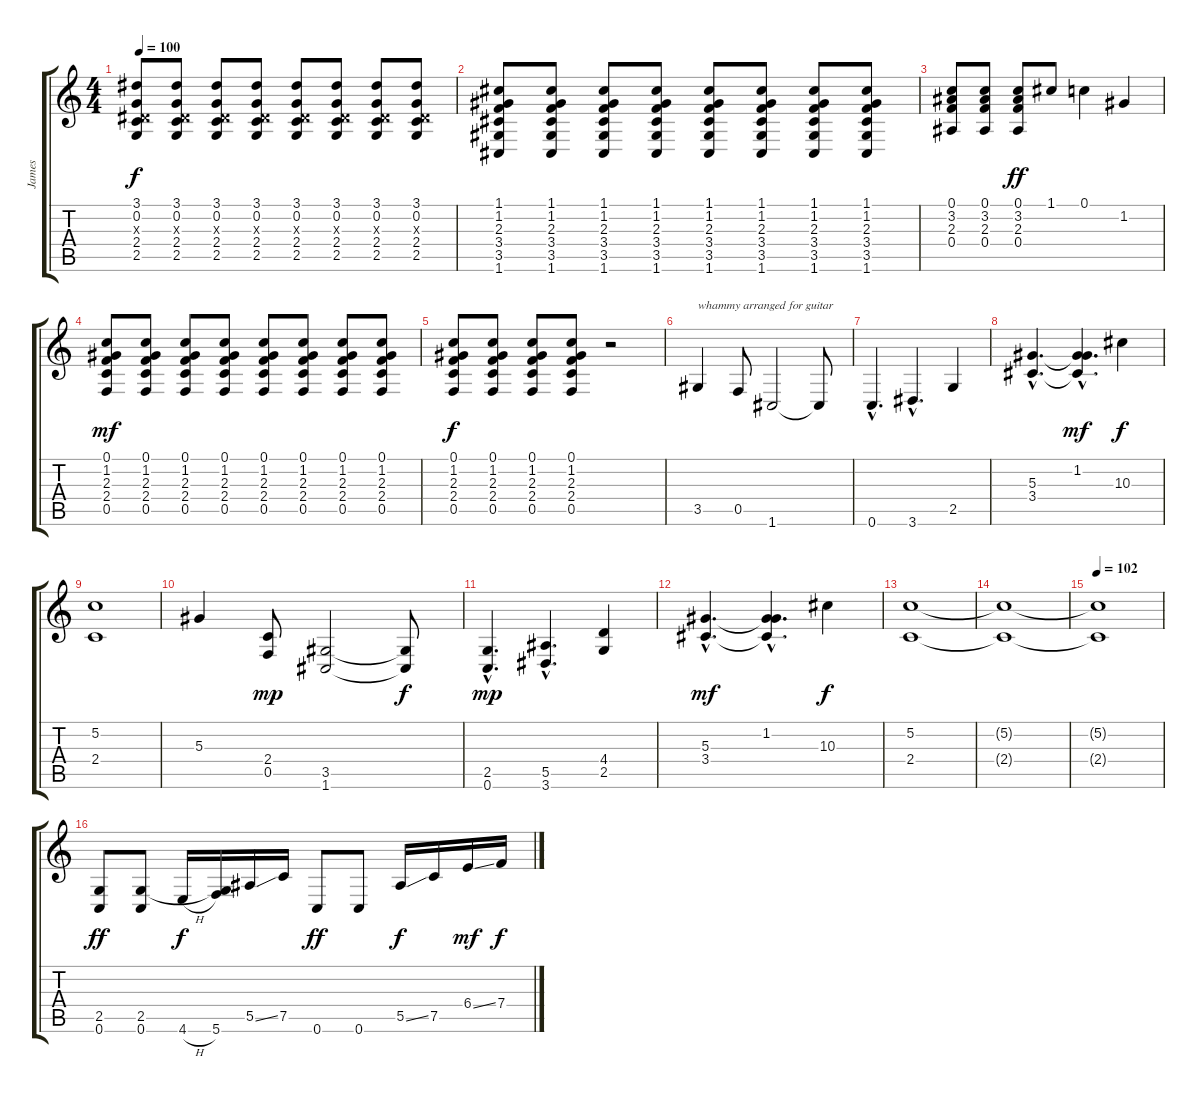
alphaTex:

\track ("James" "James") {instrument distortionguitar}
\staff {score tabs}
\tuning (C4 G3 Eb3 Bb2 F2 C2) {hide}
\ts (4 4)
\tempo 100
\clef g2
\ks c
(3.1 0.2 0.3{x} 2.4 2.5).8{dy f} (3.1 0.2 0.3{x} 2.4 2.5).8 (3.1 0.2 0.3{x} 2.4 2.5).8 (3.1 0.2 0.3{x} 2.4 2.5).8 (3.1 0.2 0.3{x} 2.4 2.5).8 (3.1 0.2 0.3{x} 2.4 2.5).8 (3.1 0.2 0.3{x} 2.4 2.5).8 (3.1 0.2 0.3{x} 2.4 2.5).8 |
(1.1 1.2 2.3 3.4 3.5 1.6).8 (1.1 1.2 2.3 3.4 3.5 1.6).8 (1.1 1.2 2.3 3.4 3.5 1.6).8 (1.1 1.2 2.3 3.4 3.5 1.6).8 (1.1 1.2 2.3 3.4 3.5 1.6).8 (1.1 1.2 2.3 3.4 3.5 1.6).8 (1.1 1.2 2.3 3.4 3.5 1.6).8 (1.1 1.2 2.3 3.4 3.5 1.6).8 |
(0.1 3.2 2.3 0.4).8 (0.1 3.2 2.3 0.4).8 (0.1 3.2 2.3 0.4).8{dy ff} 1.1.8 0.1.4 1.2.4 |
(0.1 1.2 2.3 2.4 0.5).8{dy mf} (0.1 1.2 2.3 2.4 0.5).8 (0.1 1.2 2.3 2.4 0.5).8 (0.1 1.2 2.3 2.4 0.5).8 (0.1 1.2 2.3 2.4 0.5).8 (0.1 1.2 2.3 2.4 0.5).8 (0.1 1.2 2.3 2.4 0.5).8 (0.1 1.2 2.3 2.4 0.5).8 |
(0.1 1.2 2.3 2.4 0.5).8{dy f} (0.1 1.2 2.3 2.4 0.5).8 (0.1 1.2 2.3 2.4 0.5).8 (0.1 1.2 2.3 2.4 0.5).8 r.2 |
3.5.4{txt "whammy arranged for guitar" volume 14 instrument lead2sawtooth} 0.5.8 1.6.2 1.6{t}.8 |
0.6{hac}.4{d} 3.6{hac}.4{d} 2.5.4 |
(5.3{hac} 3.4{hac}).4{d} (1.2{hac} 5.3{hac t} 3.4{hac t}).4{d dy mf} 10.3.4{dy f} |
(5.2 2.4).1 |
5.3.4 (2.4 0.5).8{dy mp} (3.5 1.6).2 (3.5{t} 1.6{t}).8{dy f} |
(2.5{hac} 0.6{hac}).4{d dy mp} (5.5{hac} 3.6{hac}).4{d} (4.4 2.5).4 |
(5.3{hac} 3.4{hac}).4{d dy mf} (1.2{hac} 5.3{hac t} 3.4{hac t}).4{d} 10.3.4{dy f} |
(5.2 2.4).1 |
(5.2{t} 2.4{t}).1 |
\tempo 102
(5.2{t} 2.4{t}).1{volume 10 instrument distortionguitar} |
(2.5 0.6).8{dy ff} (2.5 0.6).8 4.6{h}.16{dy f} (2.5{t} 5.6).16 5.5{ss}.16 7.5.16 0.6.8{dy ff} 0.6.8 5.5{ss}.16{dy f} 7.5.16 6.4{ss}.16{dy mf} 7.4.16{dy f}
